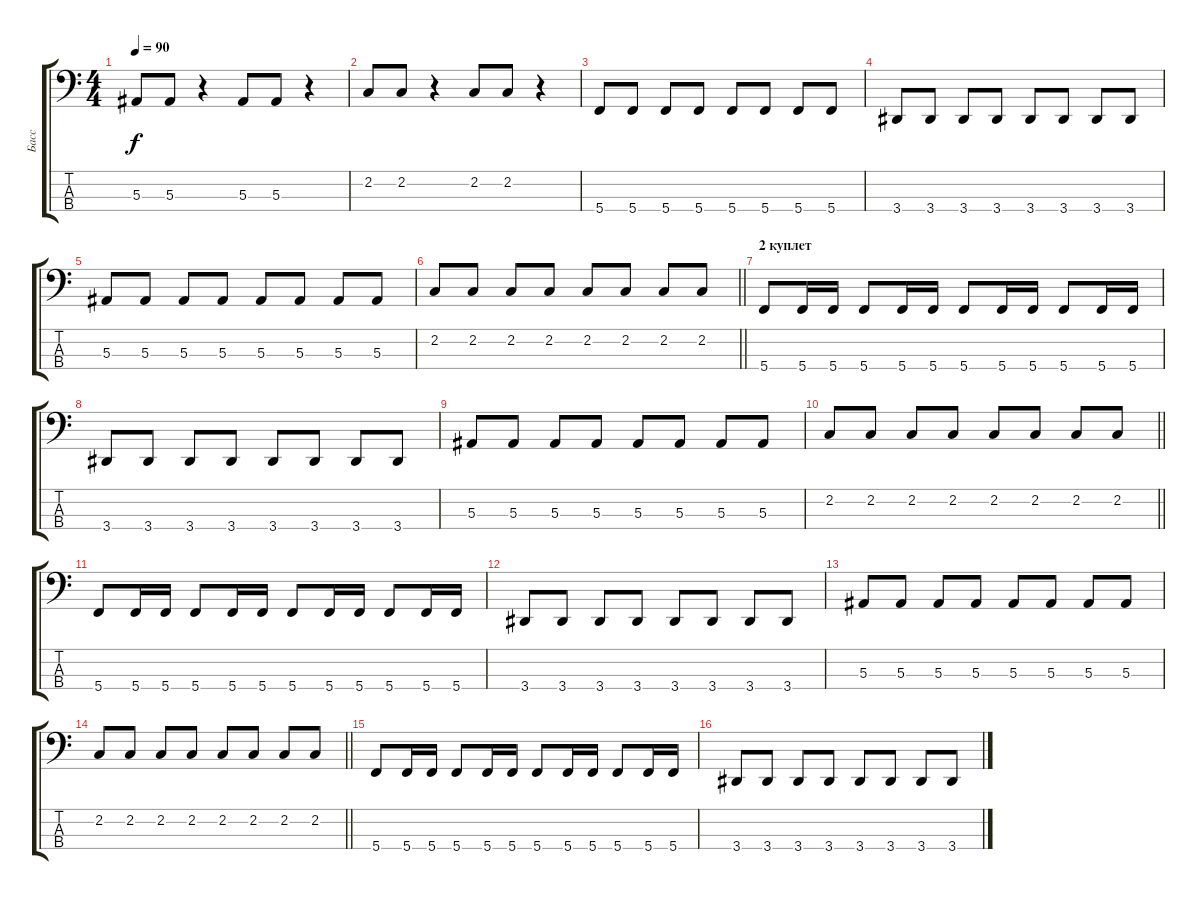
\track ("Басс" "Басс") {instrument slapbass1}
\staff {score tabs}
\tuning (Eb2 Bb1 F1 C1) {hide}
\ts (4 4)
\tempo 90
\clef f4
\ks c
5.3.8{dy f} 5.3.8 r.4 5.3.8 5.3.8 r.4 |
2.2.8 2.2.8 r.4 2.2.8 2.2.8 r.4 |
5.4.8 5.4.8 5.4.8 5.4.8 5.4.8 5.4.8 5.4.8 5.4.8 |
3.4.8 3.4.8 3.4.8 3.4.8 3.4.8 3.4.8 3.4.8 3.4.8 |
5.3.8 5.3.8 5.3.8 5.3.8 5.3.8 5.3.8 5.3.8 5.3.8 |
\barLineRight lightlight
2.2.8 2.2.8 2.2.8 2.2.8 2.2.8 2.2.8 2.2.8 2.2.8 |
\section ("" "2 куплет")
5.4.8 5.4.16 5.4.16 5.4.8 5.4.16 5.4.16 5.4.8 5.4.16 5.4.16 5.4.8 5.4.16 5.4.16 |
3.4.8 3.4.8 3.4.8 3.4.8 3.4.8 3.4.8 3.4.8 3.4.8 |
5.3.8 5.3.8 5.3.8 5.3.8 5.3.8 5.3.8 5.3.8 5.3.8 |
\barLineRight lightlight
2.2.8 2.2.8 2.2.8 2.2.8 2.2.8 2.2.8 2.2.8 2.2.8 |
5.4.8 5.4.16 5.4.16 5.4.8 5.4.16 5.4.16 5.4.8 5.4.16 5.4.16 5.4.8 5.4.16 5.4.16 |
3.4.8 3.4.8 3.4.8 3.4.8 3.4.8 3.4.8 3.4.8 3.4.8 |
5.3.8 5.3.8 5.3.8 5.3.8 5.3.8 5.3.8 5.3.8 5.3.8 |
\barLineRight lightlight
2.2.8 2.2.8 2.2.8 2.2.8 2.2.8 2.2.8 2.2.8 2.2.8 |
5.4.8 5.4.16 5.4.16 5.4.8 5.4.16 5.4.16 5.4.8 5.4.16 5.4.16 5.4.8 5.4.16 5.4.16 |
3.4.8 3.4.8 3.4.8 3.4.8 3.4.8 3.4.8 3.4.8 3.4.8
